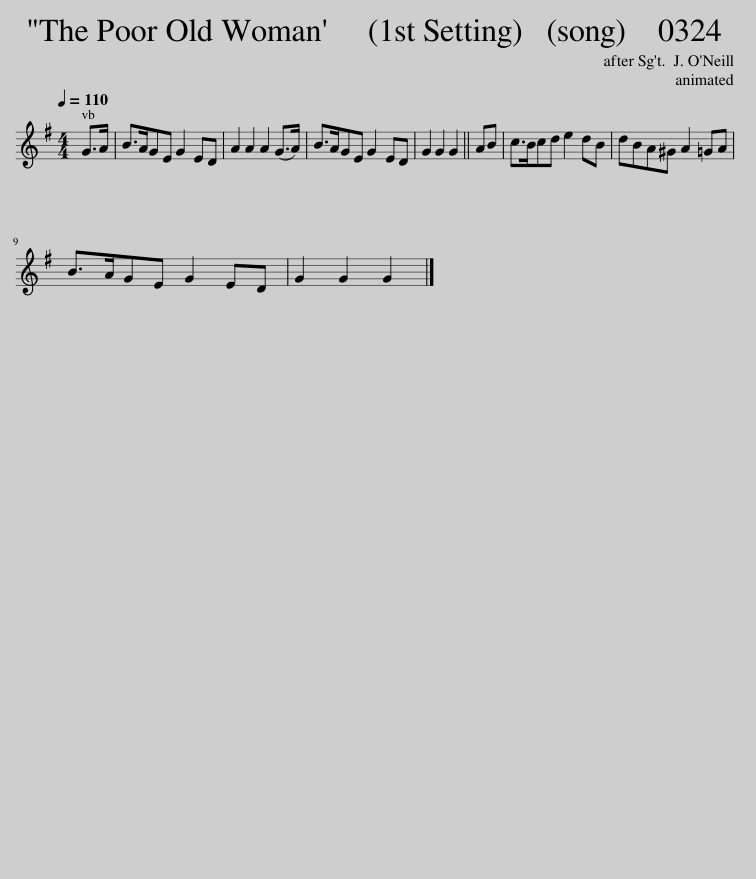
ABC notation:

X:1
L:1/8
Q:1/4=110
M:4/4
I:linebreak $
K:G
V:1 treble
V:1
 G>A | B>AGE G2 ED | A2 A2 A2 (G>A) | B>AGE G2 ED | G2 G2 G2 || %5
 AB | c>Bcd e2 dB | dBA^G A2 =GA |$ B>AGE G2 ED | G2 G2 G2 |] %10
